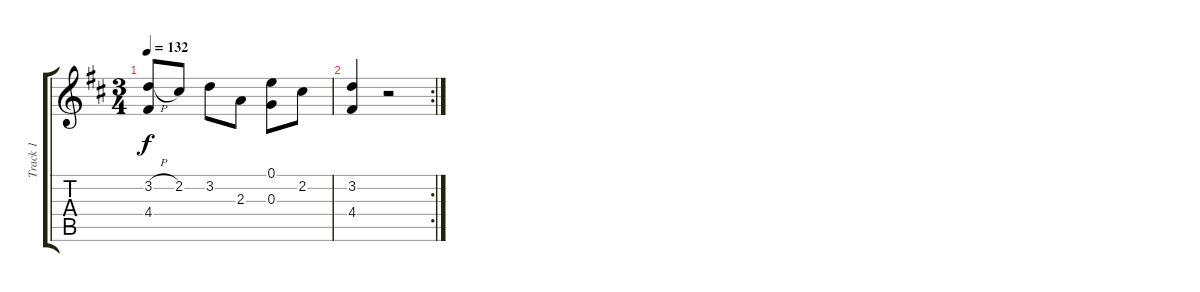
\track ("Track 1" "Track 1") {instrument acousticguitarnylon}
\staff {score tabs}
\tuning (E4 B3 G3 D3 A2 D2) {hide}
\ts (3 4)
\tempo 132
\clef g2
\ks d
(3.2{h} 4.4).8{dy f} 2.2.8 3.2.8 2.3.8 (0.1 0.3).8 2.2.8 |
\rc 2
(3.2 4.4).4 r.2
